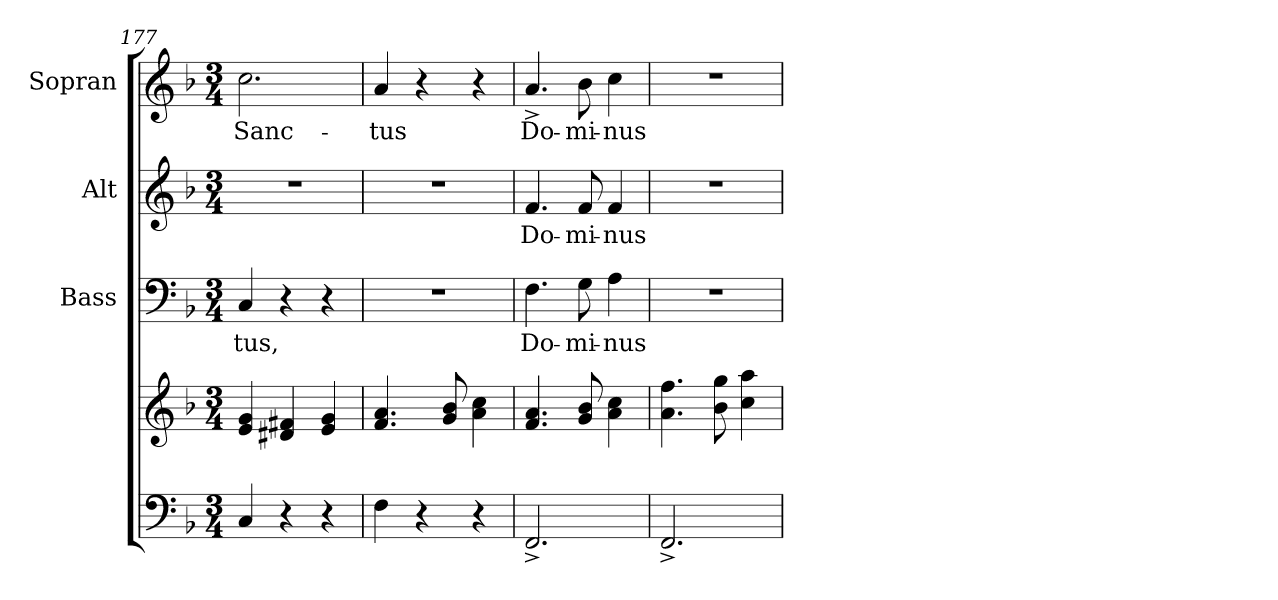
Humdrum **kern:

**kern	**kern	**kern	**text	**kern	**text	**kern	**text
*part4	*part4	*part3	*part3	*part2	*part2	*part1	*part1
*staff5	*staff4	*staff3	*staff3	*staff2	*staff2	*staff1	*staff1
*	*	*I"Bass	*	*I"Alt	*	*I"Sopran	*
*	*	*I'B.	*	*I'A.	*	*I'S.	*
*clefF4	*clefG2	*clefF4	*	*clefG2	*	*clefG2	*
*k[b-]	*k[b-]	*k[b-]	*	*k[b-]	*	*k[b-]	*
*F:	*F:	*F:	*	*F:	*	*F:	*
*M3/4	*M3/4	*M3/4	*	*M3/4	*	*M3/4	*
=177	=177	=177	=177	=177	=177	=177	=177
!	!	!	!LO:LY:b	!	!	!	!LO:LY:b
4C/	4e/ 4g/	4C/	-tus,	2.r	.	2.cc\	Sanc-
4r	4d#X/ 4f#X/	4r	.	.	.	.	.
4r	4e/ 4g/	4r	.	.	.	.	.
=178	=178	=178	=178	=178	=178	=178	=178
!	!	!	!	!	!	!	!LO:LY:b
4F\	4.f/ 4.a/	2.r	.	2.r	.	4a/	-tus
4r	.	.	.	.	.	4r	.
.	8g/ 8b-/	.	.	.	.	.	.
4r	4a\ 4cc\	.	.	.	.	4r	.
=179	=179	=179	=179	=179	=179	=179	=179
!	!	!	!LO:LY:b	!	!LO:LY:b	!	!LO:LY:b
2.FF^</	4.f/ 4.a/	4.F\	Do-	4.f/	Do-	4.a^>/	Do-
!	!	!	!LO:LY:b	!	!LO:LY:b	!	!LO:LY:b
.	8g/ 8b-/	8G\	-mi-	8f/	-mi-	8b-\	-mi-
!	!	!	!LO:LY:b	!	!LO:LY:b	!	!LO:LY:b
.	4a\ 4cc\	4A\	-nus	4f/	-nus	4cc\	-nus
=180	=180	=180	=180	=180	=180	=180	=180
2.FF^</	4.a\ 4.ff\	2.r	.	2.r	.	2.r	.
.	8b-\ 8gg\	.	.	.	.	.	.
.	4cc\ 4aa\	.	.	.	.	.	.
=	=	=	=	=	=	=	=
*-	*-	*-	*-	*-	*-	*-	*-
